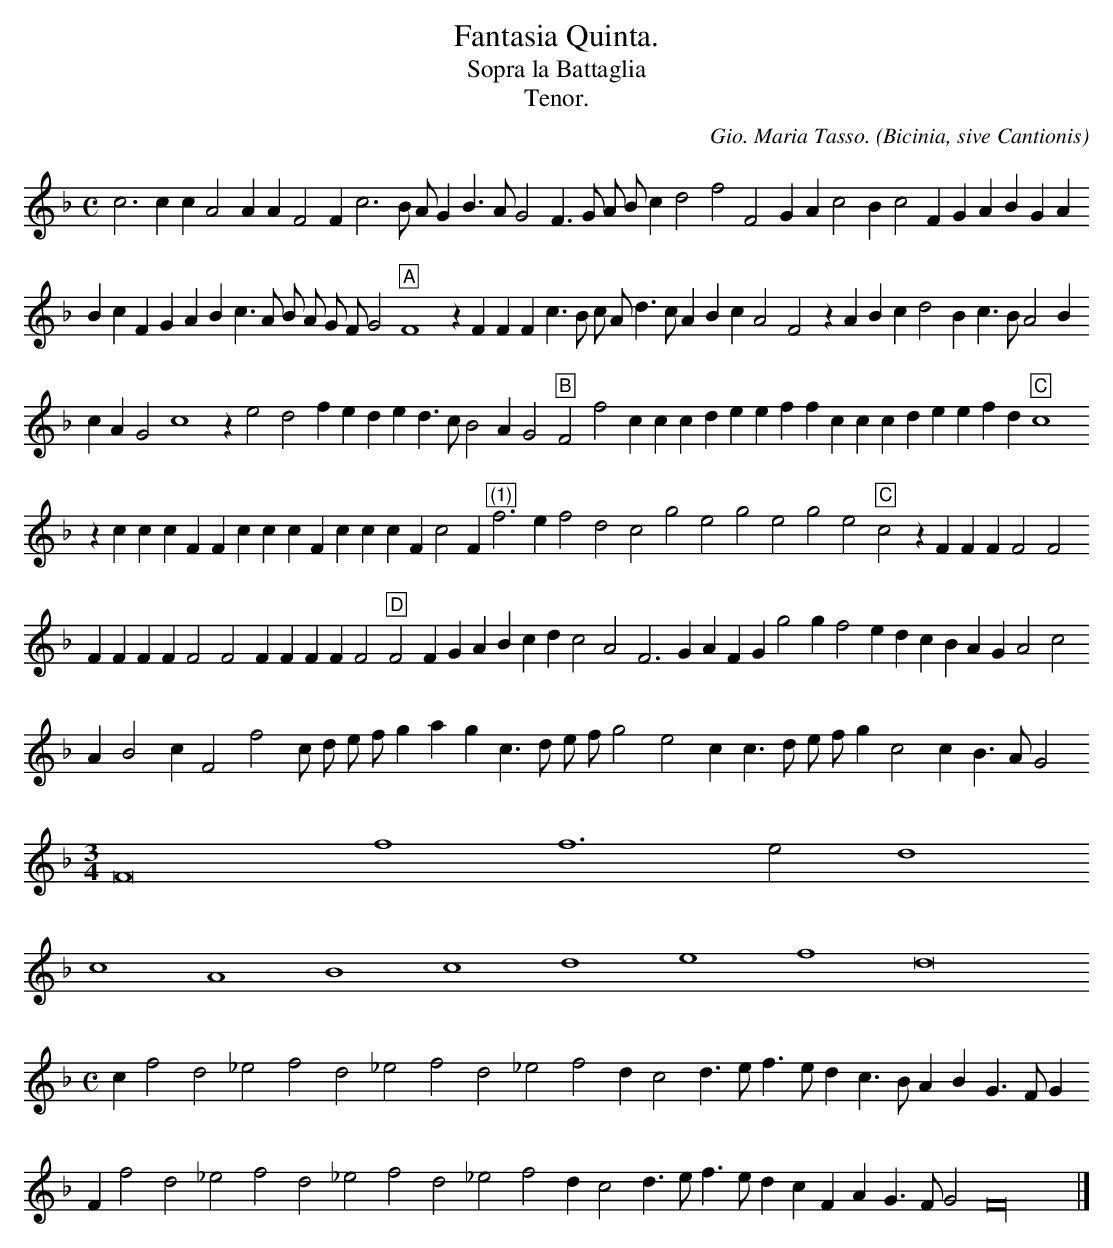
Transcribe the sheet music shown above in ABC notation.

X:1
T:Fantasia Quinta.
T:Sopra la Battaglia
T:Tenor.
C:Gio. Maria Tasso.
O: Bicinia, sive Cantionis
M:C
L:1/4
K:F -8va
c3 c c A2 A A F2 F c3 B/ A/ G B > A G2 F > G A/ B/ c d2 f2 F2 G A c2 B c2 F G A B G A
B c F G A B c > A B/ A/ G/ F/ G2 "A"F4 z F F F c >B c/ A/ d > c A B c A2 F2 z A B c d2 B c > B A2 B
c A G2 c4 z e2 d2 f e d e d > c B2 A G2 "B"F2 f2 c c c d e e f f c c c d e e f d "C"c4
z c c c F F c c c F c c c F c2 F "(1)"f3 e f2 d2 c2 g2 e2 g2 e2 g2 e2 "C"c2 z F F F F2 F2
F F F F F2 F2 F F F F F2 "D"F2 F G A B c d c2 A2 F3 G A F G g2 g f2 e d c B A G A2 c2
A B2 c F2 f2 c/ d/ e/ f/ g a g c > d e/ f/ g2 e2 c c > d e/ f/ g c2 c B > A G2
M:3/4
L:1/1
F2 f f > e d
c A B c d e f d2
M:C
L:1/4
c f2 d2 _e2 f2 d2 _e2 f2 d2 _e2 f2 d c2 d > e f > e d c > B A B G > F G
F f2 d2 _e2 f2 d2 _e2 f2 d2 _e2 f2 d c2 d > e f > e d c F A G > F G2 F16 |]
